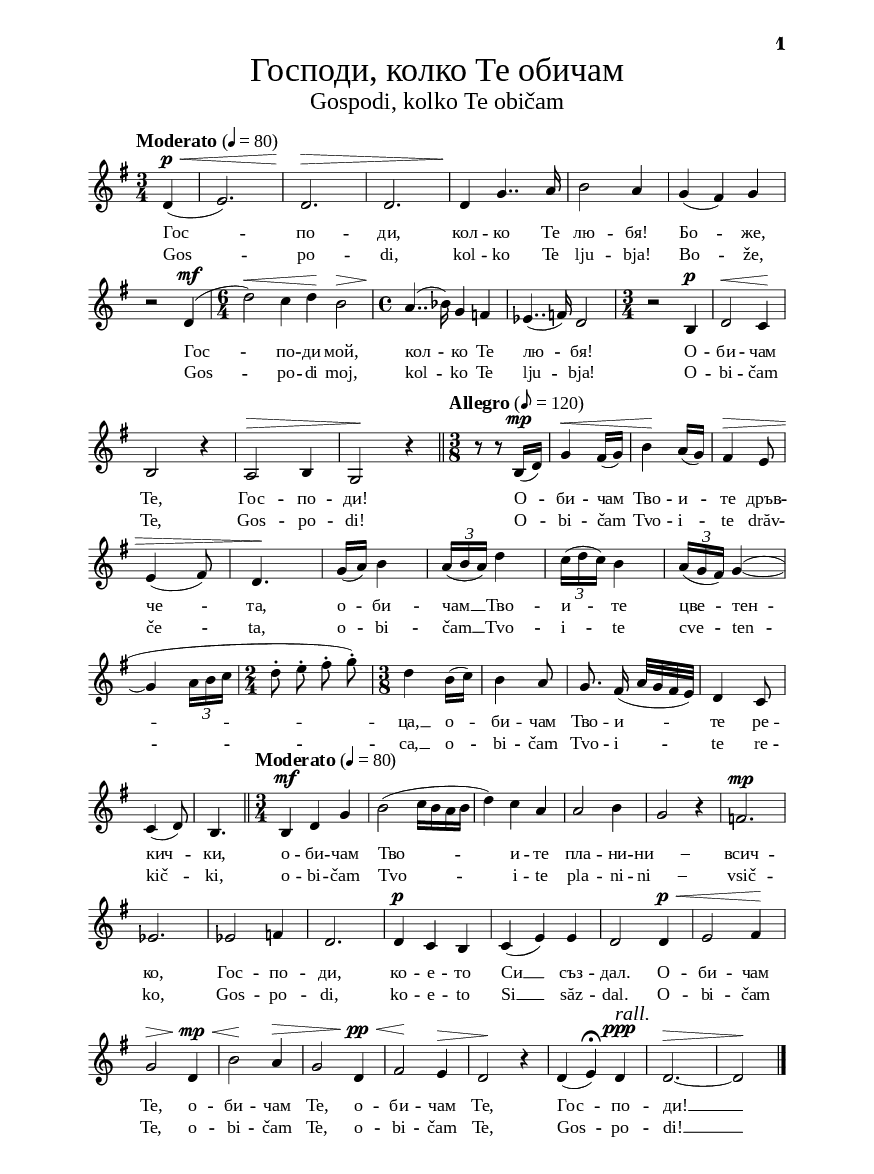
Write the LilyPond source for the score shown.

\version "2.24.4"

% include paper part and global functions
\include "include/globals.ily"

\bookpart {
  \label #'ref210
  \tocItem \markup "Господи, колко Те обичам – Gospodi, kolko Te običam "
  \include "include/bookpart-paper.ily"
  \score {
    \include "include/score-layout.ily"

    \new Voice \absolute {
      \clef treble
      \key g \major
      \time 3/4
      \tempoFunc "Moderato" 4 "80"
      \autoBeamOff
      \partial 4
      d'4^\p^\< ( | % 2
      e'2. ) | % 3
      d'2. ^\! ^\> | % 4
      d'2. | % 5
      d'4 ^\! g'4.. a'16 | % 6
      b'2 a'4 | % 7
      g'4 ( fis'4 ) g'4 | \break  % 8
      r2 d'4 ( ^\mf | % 9
      \time 6/4  | % 9
      d''2 ) ^\<  c''4  d''4 ^\!  b'2
      ^\> |
      \time 4/4  |
      a'4.. ( ^\!  bes'16 ) g'4 f'4 | % 11
      es'4.. ( f'16 ) d'2 | % 12
      \time 3/4  | % 12
      r2 b4 ^\p | % 13
      d'2 ^\< c'4 ^\! \break | % 14
      b2 r4 | % 15
      \once \override Hairpin.to-barline = ##f
      a2 ^\> b4 | % 16
      g2 ^\! r4 \bar "||"
      \time 3/8 \tempoFunc "Allegro" 8 "120" | % 17
      r8 r8 b16 ( [ ^\mp d'16 ) ] | % 18
      \once \override Hairpin.to-barline = ##f
      g'4 ^\< fis'16 ( [ g'16 ) ] | % 19
      b'4 ^\! a'16 ( [ g'16 ) ] |
      \once \override Hairpin.to-barline = ##f
      fis'4 ^\> e'8 \break | % 21
      e'4 ( fis'8 ) | % 22
      d'4. ^\! | % 23
      g'16 ( [ a'16 ) ]
      b'4 | % 24
      \once \omit TupletBracket
      \times 2/3  {
        a'16 ( [ b'16 a'16 ) ]
      }
      d''4 | \once \omit TupletBracket
      \times 2/3  {
        c''16 ( [  d''16  c''16 ) ]
      }
      b'4  | \once \omit TupletBracket
      \times 2/3  {
        a'16 ( [ g'16 fis'16 ) ]
      } g'4 ( ~
      | \break
      g'4 \times 2/3  { a'16 [b'16 c''16] }| % 28
      \time 2/4 d''8 -.   e''8 -.  fis''8 -.
      g''8 -.) | \time 3/8 d''4
      b'16 ( [  c''16 ) ] |
      b'4  a'8 | % 31
      g'8.  fis'16 ( a'32 [ g'32
      fis'32 e'32 ) ] | % 32
      d'4 c'8 \break | % 33
      c'4 ( d'8 ) | % 34
      b4. \bar "||"
      \time 3/4  | % 35
      \tempoFunc "Moderato" 4 "80"
      b4 ^\mf
      d'4 g'4 | % 36
      b'2 (  c''16 [  b'16  a'16
      b'16 ] | % 37
      d''4 )  c''4 a'4 | % 38
      a'2  b'4 | % 39

      g'2 r4 |
      f'2. ^\mp |\break  % 41
      es'2. | % 42
      es'2 f'4 | % 43
      d'2. | % 44
      d'4 ^\p c'4 b4  | % 45
      c'4 ( e'4 ) e'4 | % 46
      d'2 d'4 ^\p ^\< | % 47
      e'2 fis'4 ^\! | \break % 48
      \override Hairpin.to-barline = ##f
      g'2 ^\> d'4 ^\mp ^\!

      ^\<  | % 49
      b'2 ^\! a'4 ^\>  |
      g'2 d'4 ^\! ^\pp  ^\< | % 51
      fis'2  ^\! e'4 ^\> | % 52
      d'2 ^\! r4 | % 53
      d'4 ( e'4 ) ^\fermata d'4
      ^\markup{
        \huge \italic
        {rall.}
      }
      ^\ppp | % 54
      d'2. ~ ^\> | % 55
      d'2 ^\! \bar "|."
    }

    \addlyrics {
      Гос -- по --
      ди, кол -- ко Те лю -- бя! Бо -- же, Гос -- по
      -- ди мой, кол -- ко Те лю -- бя! О -- би -- чам
      Те, Гос -- по -- ди! О -- би -- чам Тво -- и --
      те дръв -- че -- та, о -- би -- чам __ Тво -- и --
      те цве -- тен -- ца, __ о -- би
      -- чам Тво -- и -- те ре -- кич -- ки, о -- би --
      чам Тво -- и -- те  пла -- ни -- "ни      –" всич -- ко,
      Гос -- по -- ди, ко -- е -- то Си __ съз -- дал. О
      -- би -- чам Те, о -- би -- чам Те, о -- би --
      чам Те, Гос -- по -- ди! __}

      \addlyrics {
        Gos -- po --
        di, kol -- ko Te lju -- bja! Bo -- že, Gos -- po
        -- di moj, kol -- ko Te lju -- bja! O -- bi -- čam
        Te, Gos -- po -- di! O -- bi -- čam Tvo -- i --
        te drăv -- če -- ta, o -- bi -- čam __ Tvo -- i --
        te cve -- ten -- ca, __ o -- bi
        -- čam Tvo -- i -- te re -- kič -- ki, o -- bi --
        čam Tvo -- i -- te  pla -- ni -- "ni      –" vsič -- ko,
        Gos -- po -- di, ko -- e -- to Si __ săz -- dal. O
        -- bi -- čam Te, o -- bi -- čam Te, o -- bi --
        čam Te, Gos -- po -- di! __}

        \header {
          title = \titleFunc "Господи, колко Те обичам" "Gospodi, kolko Te običam"
        }

        \midi{}

      } % score


      \markup \vspace #2
      % include foreign translation(s) of the song
      \version "2.24.4"

\markup \fill-line { \fontsize #deTitleFontSize "Herr, wie sehr ich Dich liebe [običam]" }
\markup \null
\markup \null
\markup \abs-fontsize #10 {
  \hspace #20
  \override #`(baseline-skip . ,deCoupletBaselineSkip)

  \column {

    \line { " "Herr, wie liebe [ljubia] ich Dich!}

    \line { " "Gott, mein Herr, wie liebe [ljubia] ich Dich!}

    \line { " "Ich liebe [običam] Dich, Herr!}

    \line { " "Ich liebe [običam] Deine Bäumchen, }

    \line { " "ich liebe [običam] Deine Blümchen,}

    \line { " "ich liebe [običam] Deine Bächlein,}

    \line { " "ich liebe [običam] Deine Berge.}

    \line { " " alles, [običam] Herr,}

    \line { " "was Du erschaffen hast.}

    \line { " "Ich liebe [običam] Dich, ich liebe [običam] dich,}

    \line { " "ich liebe [običam] dich, Herr!}

  }
}

    } % bookpart

    % Più mosso
    %
